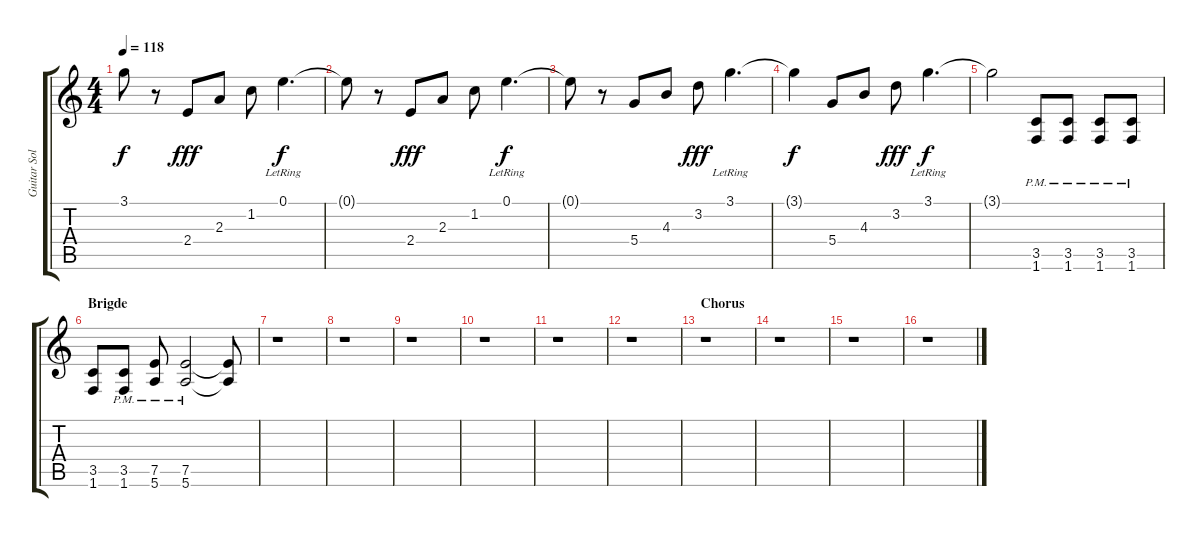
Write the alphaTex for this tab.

\track ("Guitar Solo " "Guitar Sol") {instrument overdrivenguitar}
\staff {score tabs}
\tuning (E4 B3 G3 D3 A2 E2) {hide}
\ts (4 4)
\tempo 118
\clef g2
\ks c
3.1{t}.8{dy f} r.8 2.4.8{dy fff} 2.3.8 1.2.8 0.1{lr}.4{d dy f} |
0.1{t}.8 r.8 2.4.8{dy fff} 2.3.8 1.2.8 0.1{lr}.4{d dy f} |
0.1{t}.8 r.8 5.4.8 4.3.8 3.2.8{dy fff} 3.1{lr}.4{d} |
3.1{t}.4{dy f} 5.4.8 4.3.8 3.2.8{dy fff} 3.1{lr}.4{d dy f} |
3.1{t}.2 (3.5 1.6{pm}).8 (3.5 1.6{pm}).8 (3.5 1.6{pm}).8 (3.5 1.6{pm}).8 |
\section ("" "Brigde")
(3.5 1.6).8 (3.5 1.6{pm}).8 (7.5 5.6{pm}).8 (7.5 5.6{pm}).2 (7.5{t} 5.6{t}).8 |
r.1 |
r.1 |
r.1 |
r.1 |
r.1 |
r.1 |
\section ("" "Chorus")
r.1 |
r.1 |
r.1 |
r.1
